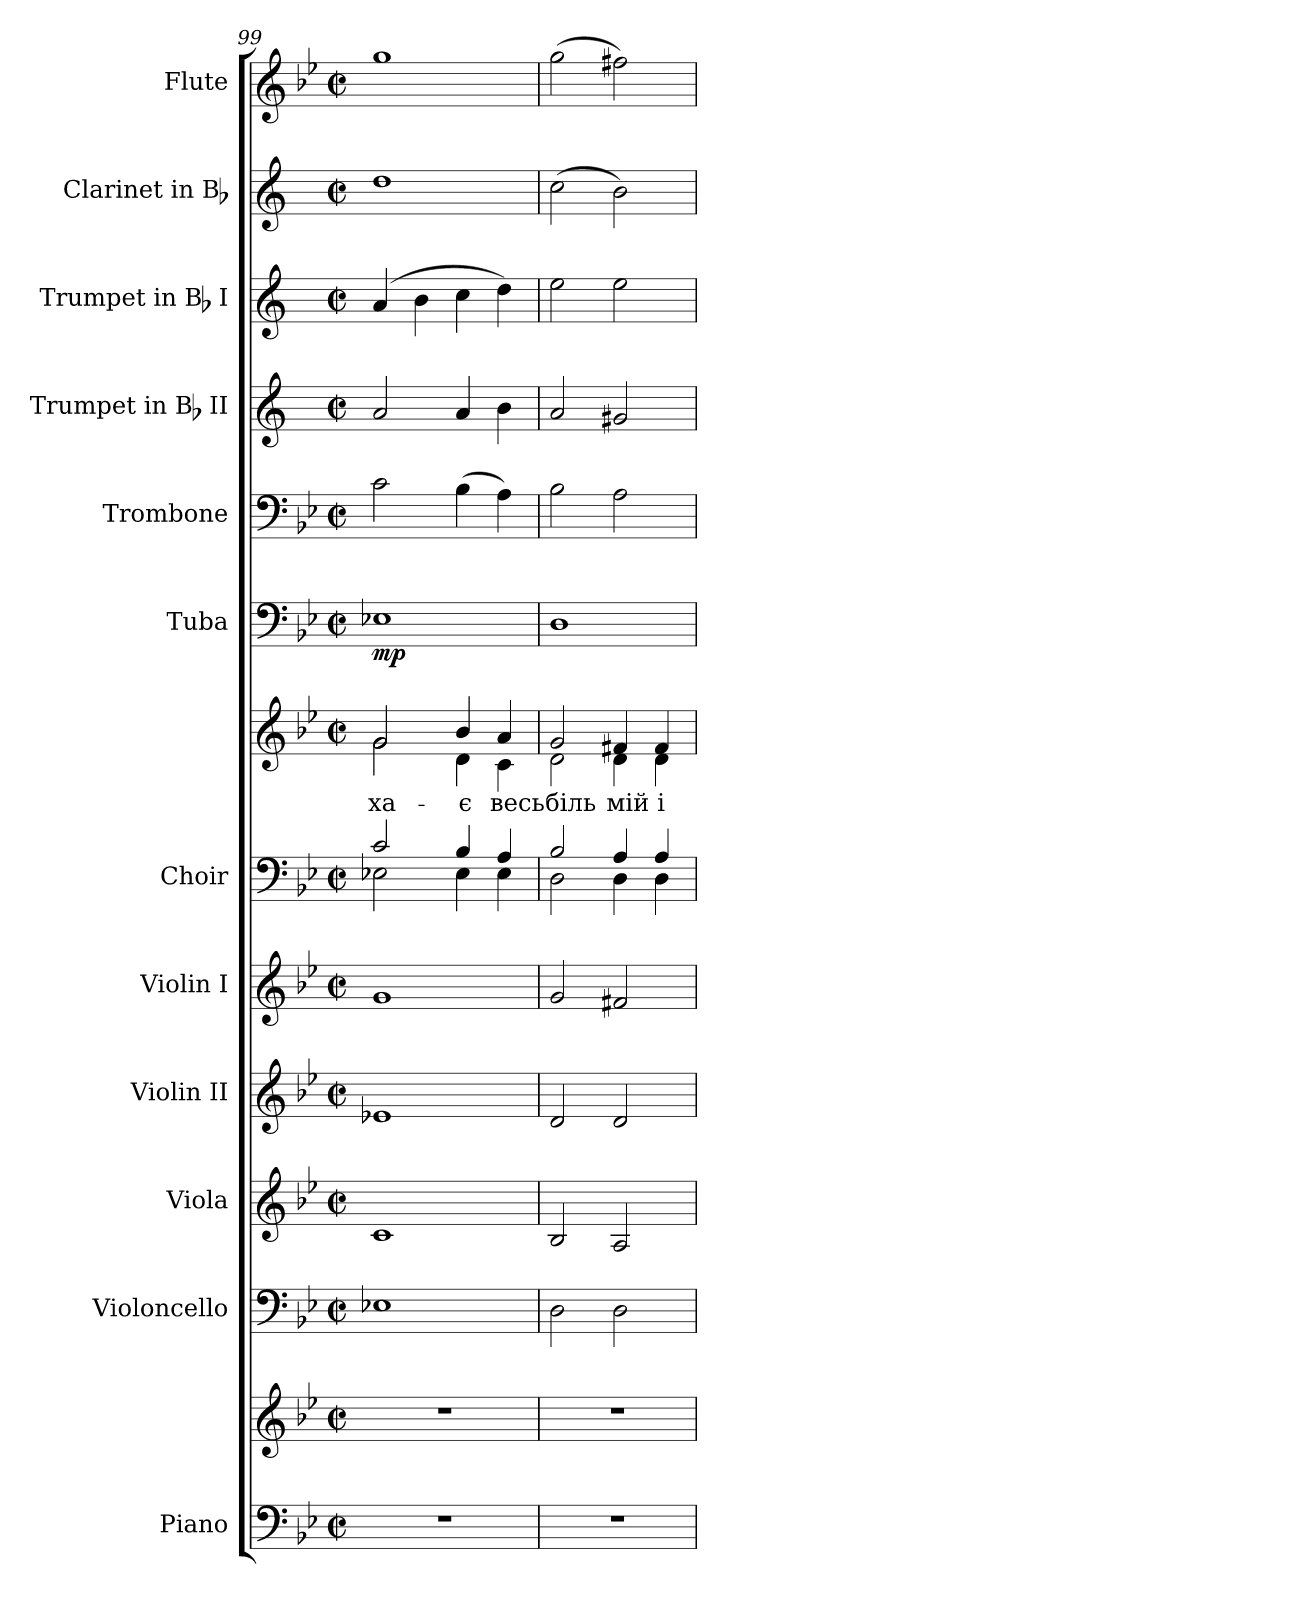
**kern	**kern	**kern	**kern	**kern	**kern	**kern	**kern	**text	**kern	**dynam	**kern	**kern	**kern	**kern	**kern
*part12	*part12	*part11	*part10	*part9	*part8	*part7	*part7	*part7	*part6	*part6	*part5	*part4	*part3	*part2	*part1
*staff14	*staff13	*staff12	*staff11	*staff10	*staff9	*staff8	*staff7	*staff7	*staff6	*staff6	*staff5	*staff4	*staff3	*staff2	*staff1
*I"Piano	*	*I"Violoncello	*I"Viola	*I"Violin II	*I"Violin I	*I"Choir	*	*	*I"Tuba	*	*I"Trombone	*I"Trumpet in Bb II	*I"Trumpet in Bb I	*I"Clarinet in Bb	*I"Flute
*	*	*	*	*	*	*	*	*	*I'Tba.	*	*I'Tbn.	*I'Tpt.	*I'Tpt.	*I'Cl.	*I'Fl.
*clefF4	*clefG2	*clefF4	*clefG2	*clefG2	*clefG2	*clefF4	*clefG2	*	*clefF4	*	*clefF4	*clefG2	*clefG2	*clefG2	*clefG2
*	*	*	*	*	*	*	*	*	*	*	*	*ITrd1c2	*ITrd1c2	*ITrd1c2	*
*k[b-e-]	*k[b-e-]	*k[b-e-]	*k[b-e-]	*k[b-e-]	*k[b-e-]	*k[b-e-]	*k[b-e-]	*	*k[b-e-]	*	*k[b-e-]	*k[b-e-]	*k[b-e-]	*k[b-e-]	*k[b-e-]
*g:	*g:	*g:	*g:	*g:	*g:	*g:	*g:	*	*g:	*	*g:	*g:	*g:	*g:	*g:
*M2/2	*M2/2	*M2/2	*M2/2	*M2/2	*M2/2	*M2/2	*M2/2	*	*M2/2	*	*M2/2	*M2/2	*M2/2	*M2/2	*M2/2
*met(c|)	*met(c|)	*met(c|)	*met(c|)	*met(c|)	*met(c|)	*met(c|)	*met(c|)	*	*met(c|)	*	*met(c|)	*met(c|)	*met(c|)	*met(c|)	*met(c|)
=99	=99	=99	=99	=99	=99	=99	=99	=99	=99	=99	=99	=99	=99	=99	=99
*	*	*	*	*	*	*^	*	*	*	*	*	*	*	*	*
!	!	!	!	!	!	!	!	!	!LO:LY:b:color=#000000	!	!	!	!	!	!	!
*	*	*	*	*	*	*	*	*^	*	*	*	*	*	*	*	*
1r	1r	1E-Xi	1ci	1e-Xi	1gi	2ci/	2E-Xi\	2gi/	2gi\	-ха-	1E-Xi	mp	2ci\	2gi/	(4gi/	1cci	1ggi
.	.	.	.	.	.	.	.	.	.	.	.	.	.	.	4ai\	.	.
!	!	!	!	!	!	!	!	!	!	!LO:LY:b:color=#000000	!	!	!	!	!	!	!
.	.	.	.	.	.	4B-i/	4E-i\	4b-i/	4di\	-є	.	.	(4B-i\	4gi/	4b-i\	.	.
!	!	!	!	!	!	!	!	!	!	!LO:LY:b:color=#000000	!	!	!	!	!	!	!
.	.	.	.	.	.	4Ai/	4E-i\	4ai/	4ci\	весь	.	.	4Ai\)	4ai\	4cci\)	.	.
=100	=100	=100	=100	=100	=100	=100	=100	=100	=100	=100	=100	=100	=100	=100	=100	=100	=100
!	!	!	!	!	!	!	!	!	!	!LO:LY:b:color=#000000	!	!	!	!	!	!	!
1r	1r	2Di\	2B-i/	2di/	2gi/	2B-i/	2Di\	2gi/	2di\	біль	1Di	.	2B-i\	2gi/	2ddi\	(2b-i\	(2ggi\
!	!	!	!	!	!	!	!	!	!	!LO:LY:b:color=#000000	!	!	!	!	!	!	!
.	.	2Di\	2Ai/	2di/	2f#Xi/	4Ai/	4Di\	4f#Xi/	4di\	мій	.	.	2Ai\	2f#Xi/	2ddi\	2ai\)	2ff#Xi\)
!	!	!	!	!	!	!	!	!	!	!LO:LY:b:color=#000000	!	!	!	!	!	!	!
.	.	.	.	.	.	4Ai/	4Di\	4f#i/	4di\	і	.	.	.	.	.	.	.
*	*	*	*	*	*	*v	*v	*	*	*	*	*	*	*	*	*	*
*	*	*	*	*	*	*	*v	*v	*	*	*	*	*	*	*	*
=	=	=	=	=	=	=	=	=	=	=	=	=	=	=	=
*-	*-	*-	*-	*-	*-	*-	*-	*-	*-	*-	*-	*-	*-	*-	*-
